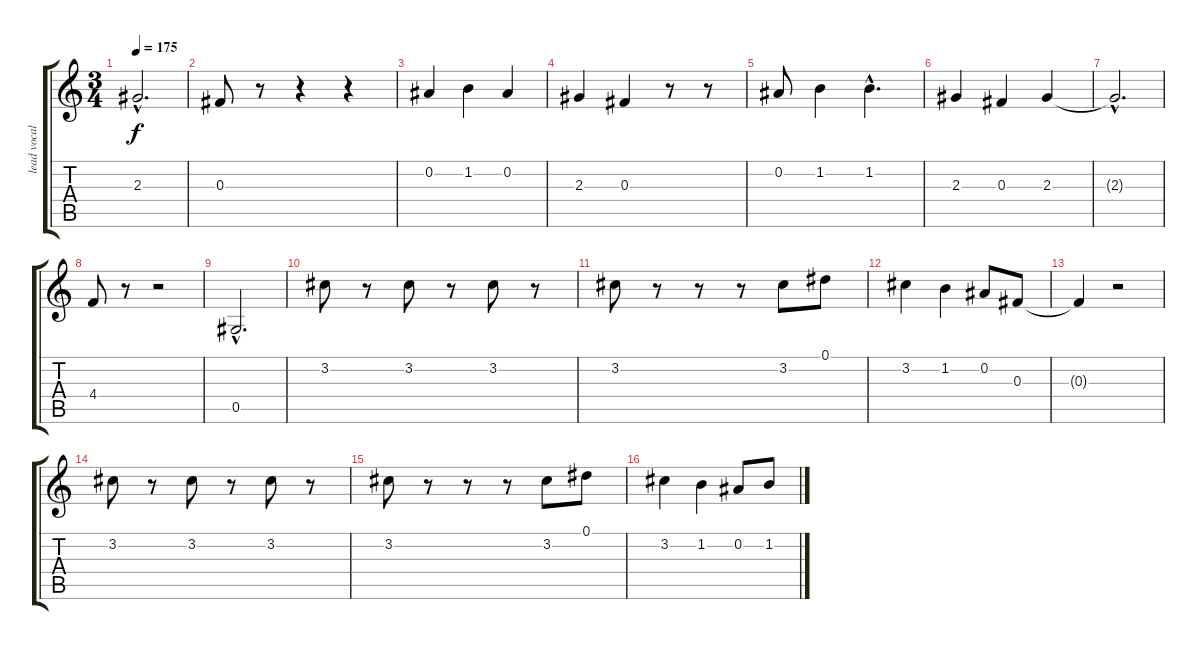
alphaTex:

\track ("lead vocals" "lead vocal") {instrument acousticguitarsteel}
\staff {score tabs}
\tuning (Eb4 Bb3 Gb3 Db3 Ab2 Eb2) {hide}
\ts (3 4)
\tempo 175
\clef g2
\ks c
2.3{hac t}.2{d dy f} |
0.3.8 r.8 r.4 r.4 |
0.2.4 1.2.4 0.2.4 |
2.3.4 0.3.4 r.8 r.8 |
0.2.8 1.2.4 1.2{hac}.4{d} |
2.3.4 0.3.4 2.3.4 |
2.3{hac t}.2{d} |
4.4.8 r.8 r.2 |
0.5{hac}.2{d} |
3.2.8 r.8 3.2.8 r.8 3.2.8 r.8 |
3.2.8 r.8 r.8 r.8 3.2.8 0.1.8 |
3.2.4 1.2.4 0.2.8 0.3.8 |
0.3{t}.4 r.2 |
3.2.8 r.8 3.2.8 r.8 3.2.8 r.8 |
3.2.8 r.8 r.8 r.8 3.2.8 0.1.8 |
3.2.4 1.2.4 0.2.8 1.2.8
